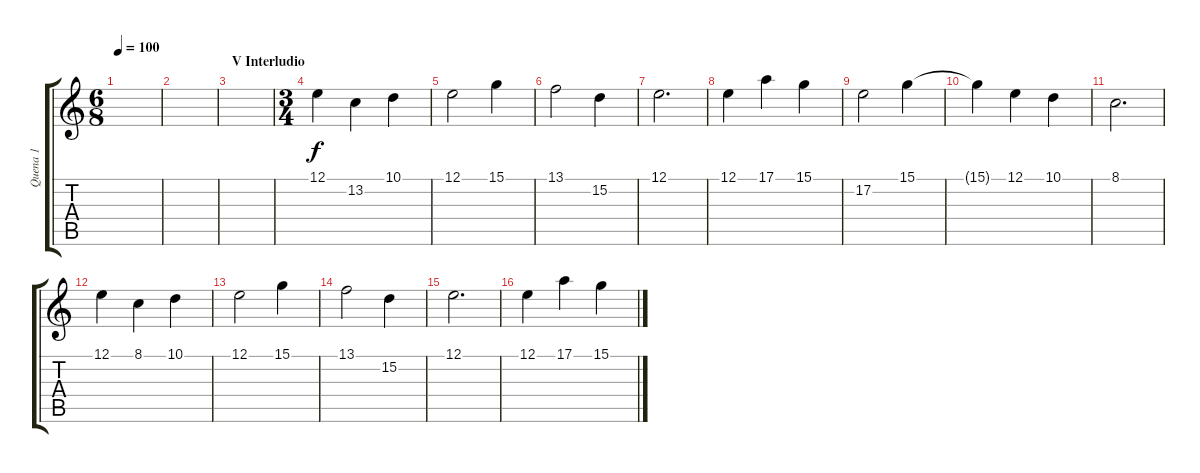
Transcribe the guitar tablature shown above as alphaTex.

\track ("Quena 1" "Quena 1") {instrument piccolo}
\staff {score tabs}
\tuning (E4 B3 G3 D3 A2 E2) {hide}
\ts (6 8)
\tempo 100
\clef g2
\ks c
|
|
\section ("" "V Interludio")
|
\ts (3 4)
12.1.4 13.2.4 10.1.4 |
12.1.2 15.1.4 |
13.1.2 15.2.4 |
12.1.2{d} |
12.1.4 17.1.4 15.1.4 |
17.2.2 15.1.4 |
15.1{t}.4 12.1.4 10.1.4 |
8.1.2{d} |
12.1.4 8.1.4 10.1.4 |
12.1.2 15.1.4 |
13.1.2 15.2.4 |
12.1.2{d} |
12.1.4 17.1.4 15.1.4
